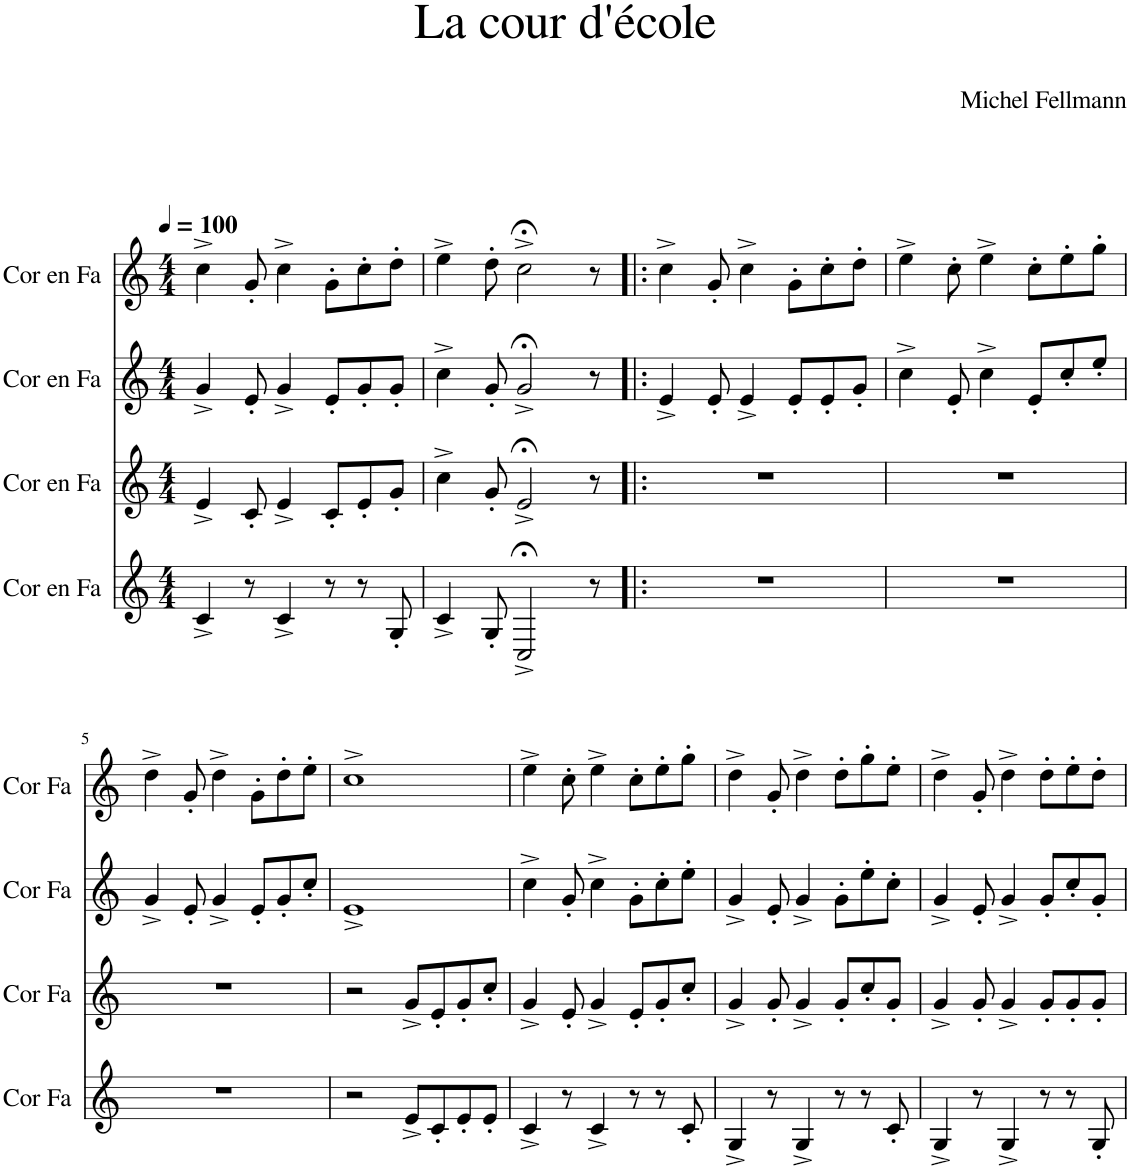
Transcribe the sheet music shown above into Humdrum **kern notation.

**kern	**kern	**kern	**kern
*part4	*part3	*part2	*part1
*staff4	*staff3	*staff2	*staff1
*I"Cor en Fa	*I"Cor en Fa	*I"Cor en Fa	*I"Cor en Fa
*I'Cor Fa	*I'Cor Fa	*I'Cor Fa	*I'Cor Fa
*clefG2	*clefG2	*clefG2	*clefG2
*Trd4c7	*Trd4c7	*Trd4c7	*Trd4c7
*k[]	*k[]	*k[]	*k[]
*M4/4	*M4/4	*M4/4	*M4/4
*MM100	*MM100	*MM100	*MM100
=1	=1	=1	=1
4c^/	4e^/	4g^/	4cc^\
8r	8c'/	8e'/	8g'/
4c^/	4e^/	4g^/	4cc^\
8r	8c'/L	8e'/L	8g'\L
8r	8e'/	8g'/	8cc'\
8G'/	8g'/J	8g'/J	8dd'\J
=2	=2	=2	=2
4c^/	4cc^\	4cc^\	4ee^\
8G'/	8g'/	8g'/	8dd'\
2C;<^/	2e;<^/	2g;<^/	2cc;<^\
8r	8r	8r	8r
=3!|:	=3!|:	=3!|:	=3!|:
1r	1r	4e^/	4cc^\
.	.	8e'/	8g'/
.	.	4e^/	4cc^\
.	.	8e'/L	8g'\L
.	.	8e'/	8cc'\
.	.	8g'/J	8dd'\J
=4	=4	=4	=4
1r	1r	4cc^\	4ee^\
.	.	8e'/	8cc'\
.	.	4cc^\	4ee^\
.	.	8e'/L	8cc'\L
.	.	8cc'/	8ee'\
.	.	8ee'/J	8gg'\J
!!LO:LB:g=z
=5	=5	=5	=5
1r	1r	4g^/	4dd^\
.	.	8e'/	8g'/
.	.	4g^/	4dd^\
.	.	8e'/L	8g'\L
.	.	8g'/	8dd'\
.	.	8cc'/J	8ee'\J
=6	=6	=6	=6
2r	2r	1e^	1cc^
8e^/L	8g^/L	.	.
8c'/	8e'/	.	.
8e'/	8g'/	.	.
8e'/J	8cc'/J	.	.
=7	=7	=7	=7
4c^/	4g^/	4cc^\	4ee^\
8r	8e'/	8g'/	8cc'\
4c^/	4g^/	4cc^\	4ee^\
8r	8e'/L	8g'\L	8cc'\L
8r	8g'/	8cc'\	8ee'\
8c'/	8cc'/J	8ee'\J	8gg'\J
=8	=8	=8	=8
4G^/	4g^/	4g^/	4dd^\
8r	8g'/	8e'/	8g'/
4G^/	4g^/	4g^/	4dd^\
8r	8g'/L	8g'\L	8dd'\L
8r	8cc'/	8ee'\	8gg'\
8c'/	8g'/J	8cc'\J	8ee'\J
=9	=9	=9	=9
4G^/	4g^/	4g^/	4dd^\
8r	8g'/	8e'/	8g'/
4G^/	4g^/	4g^/	4dd^\
8r	8g'/L	8g'/L	8dd'\L
8r	8g'/	8cc'/	8ee'\
8G'/	8g'/J	8g'/J	8dd'\J
=	=	=	=
*-	*-	*-	*-
